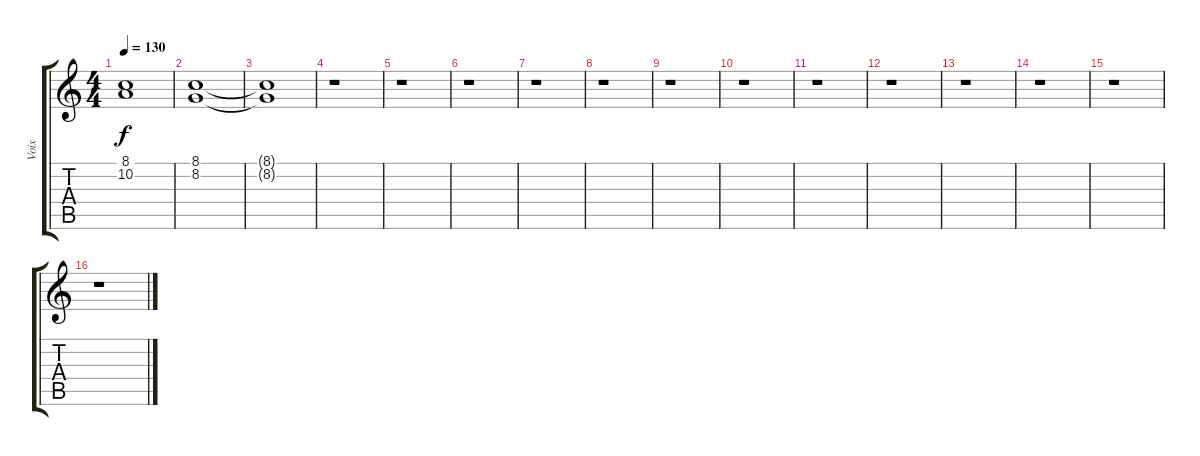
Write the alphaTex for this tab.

\track ("Voix" "Voix") {instrument voiceoohs}
\staff {score tabs}
\tuning (E4 B3 G3 D3 A2 E2) {hide}
\ts (4 4)
\tempo 130
\clef g2
\ks c
(8.1 10.2).1{dy f} |
(8.1 8.2).1 |
(8.1{t} 8.2{t}).1 |
r.1 |
r.1 |
r.1 |
r.1 |
r.1 |
r.1 |
r.1 |
r.1 |
r.1 |
r.1 |
r.1 |
r.1 |
r.1
